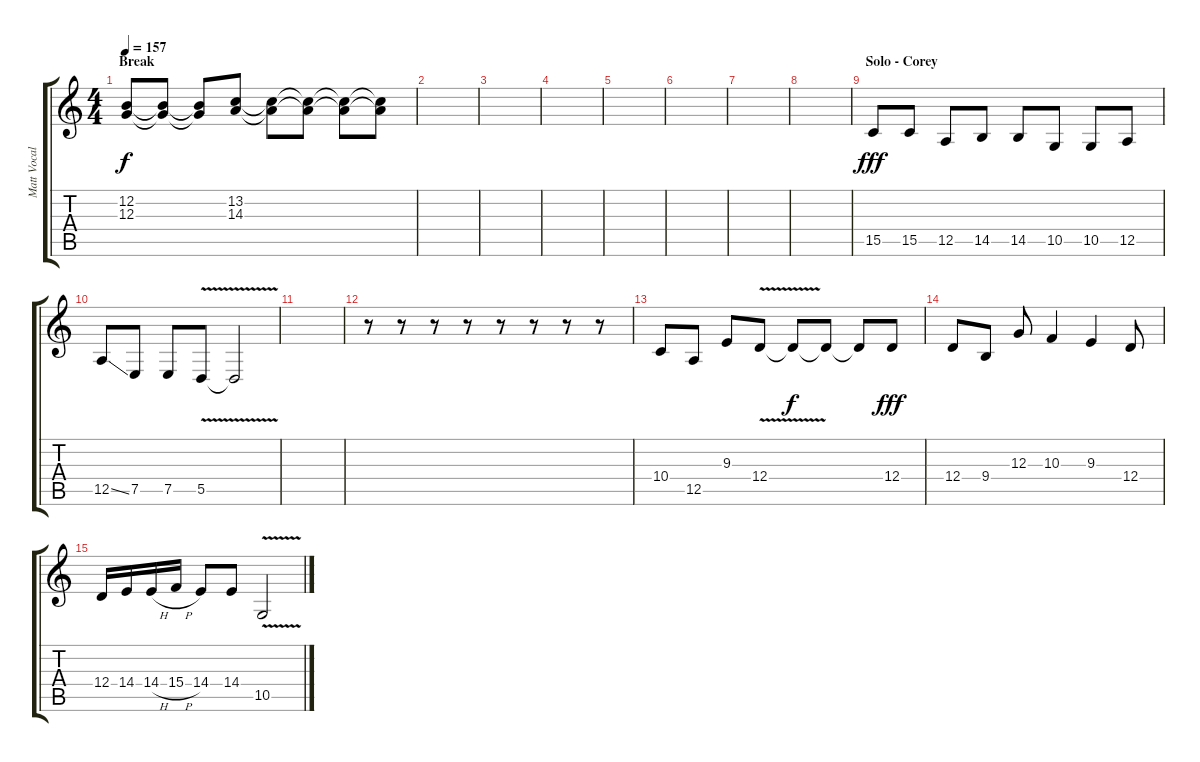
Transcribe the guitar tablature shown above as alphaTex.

\track ("Matt Vocals/Extra Guitar" "Matt Vocal") {instrument lead2sawtooth}
\staff {score tabs}
\tuning (E4 B3 G3 D3 A2 D2) {hide}
\ts (4 4)
\section ("" "Break")
\tempo 157
\clef g2
\ks c
(12.2 12.3).8{dy f} (12.2{t} 12.3{t}).8 (12.2{t} 12.3{t}).8 (13.2 14.3).8 (13.2{t} 14.3{t}).8 (13.2{t} 14.3{t}).8 (13.2{t} 14.3{t}).8 (13.2{t} 14.3{t}).8 |
|
|
|
|
|
|
|
\section ("" "Solo - Corey")
15.5.8{dy fff instrument distortionguitar} 15.5.8 12.5.8 14.5.8 14.5.8 10.5.8 10.5.8 12.5.8 |
12.5{ss}.8 7.5.8 7.5.8 5.5{v}.8 5.5{t}.2 |
|
r.8 r.8 r.8 r.8 r.8 r.8 r.8 r.8 |
10.4.8 12.5.8 9.3.8 12.4{v}.8 12.4{t}.8{dy f} 12.4{t}.8 12.4{t}.8 12.4.8{dy fff} |
12.4.8 9.4.8 12.3.8 10.3.4 9.3.4 12.4.8 |
12.4.16 14.4.16 14.4{h}.16 15.4{h}.16 14.4.8 14.4.8 10.5{v}.2
